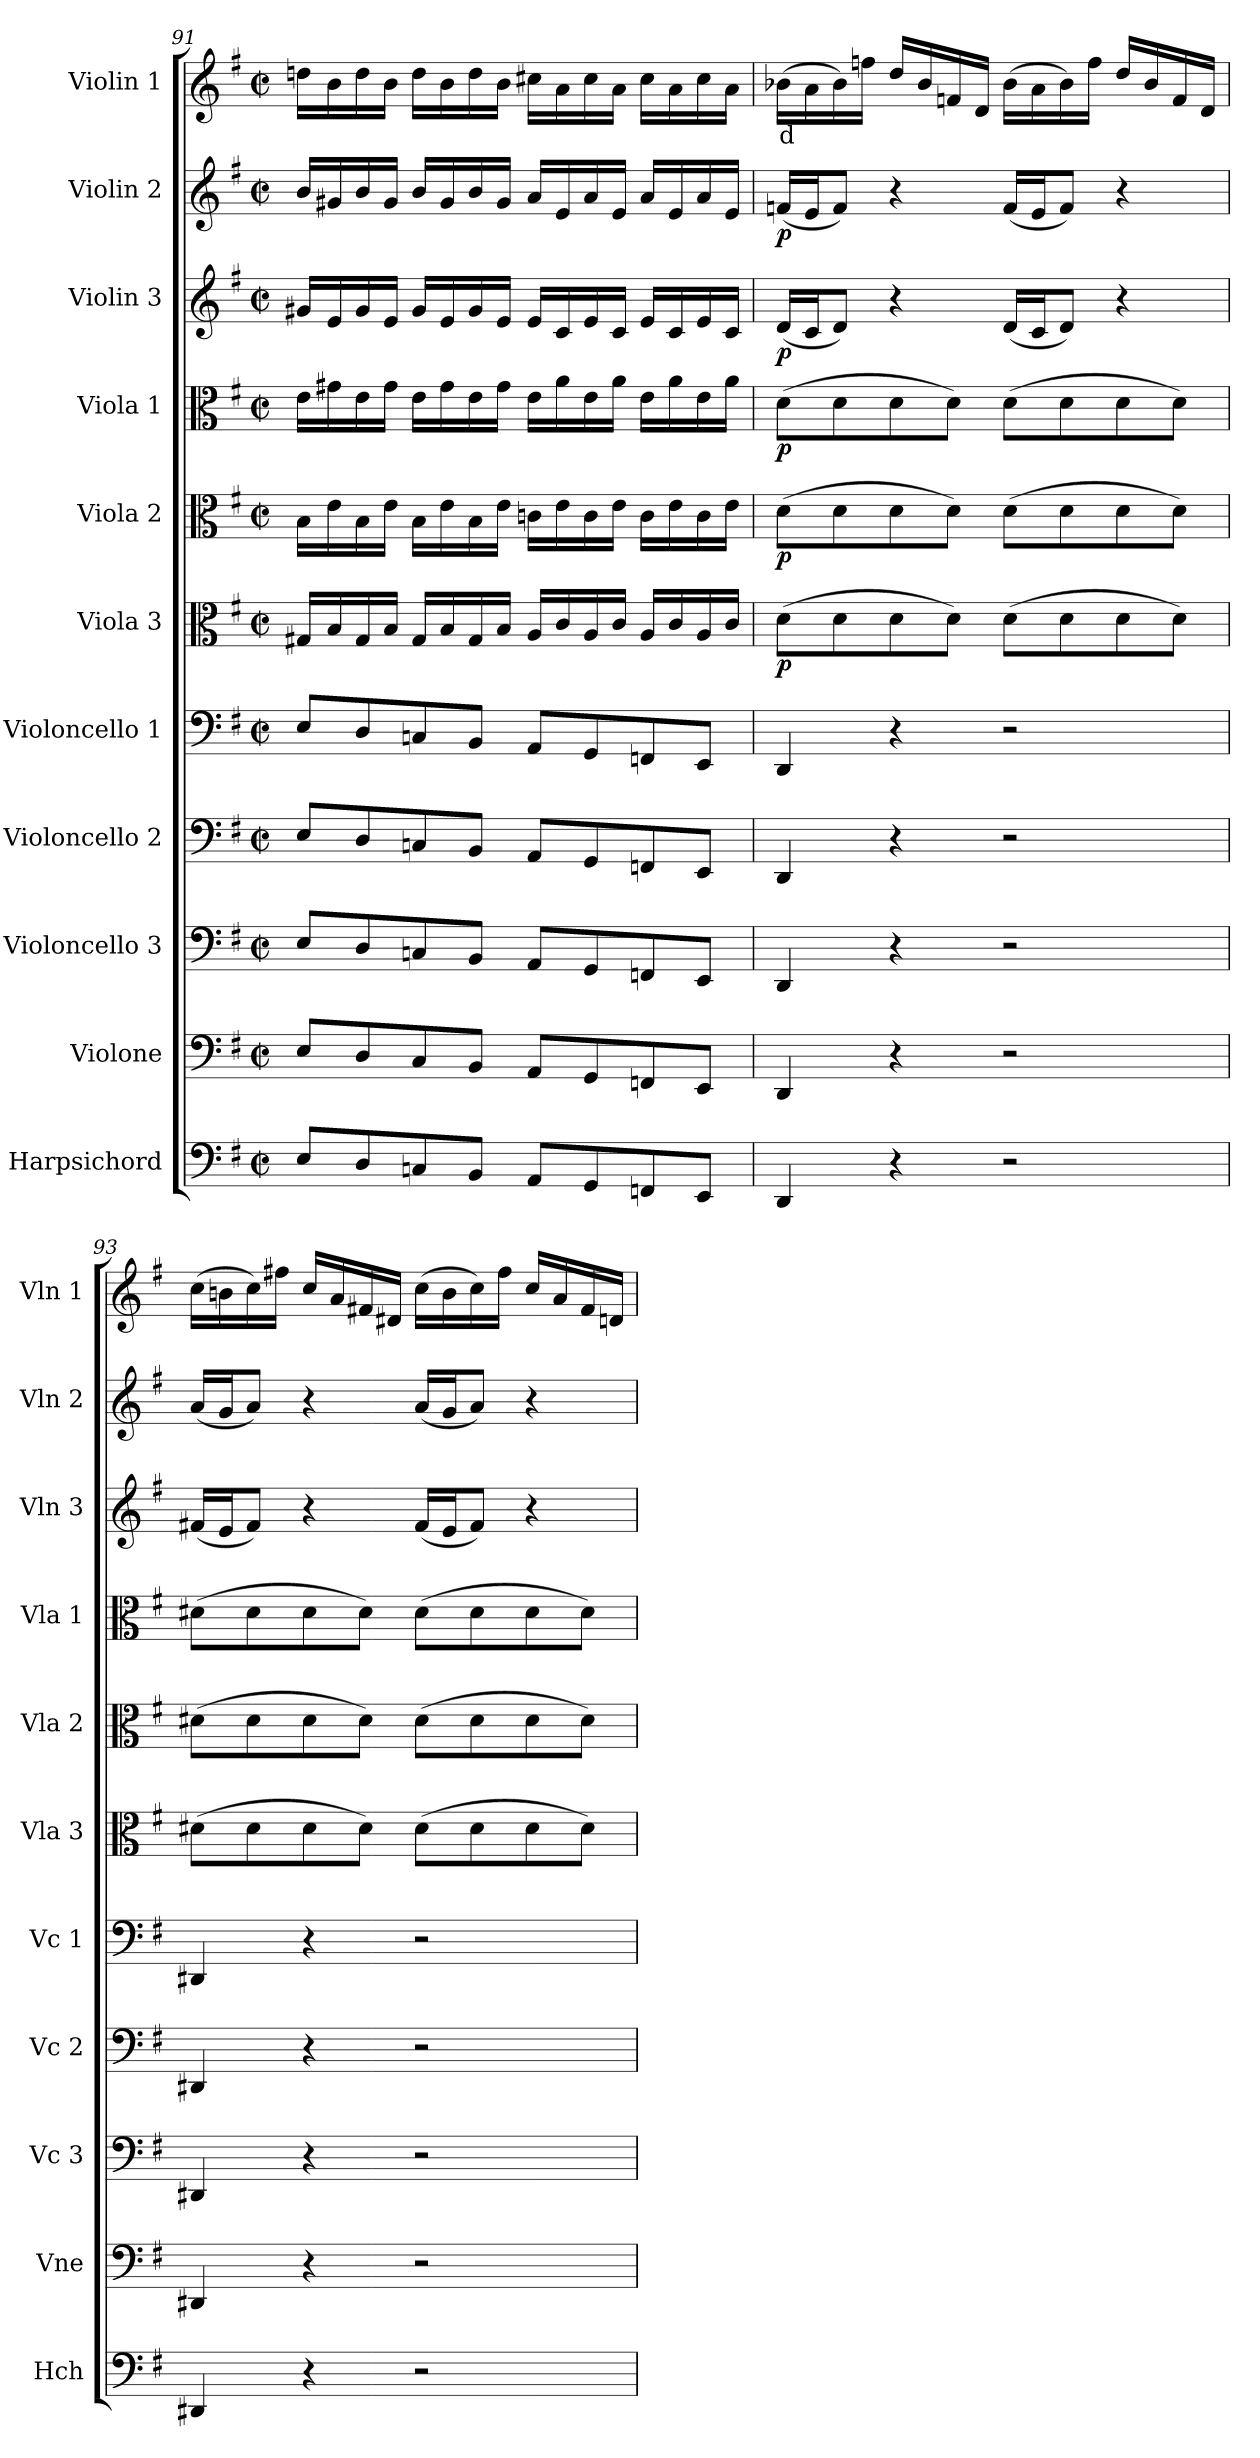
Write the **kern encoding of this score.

**kern	**kern	**kern	**kern	**kern	**kern	**dynam	**kern	**dynam	**kern	**dynam	**kern	**dynam	**kern	**dynam	**kern	**text
*part11	*part10	*part9	*part8	*part7	*part6	*part6	*part5	*part5	*part4	*part4	*part3	*part3	*part2	*part2	*part1	*part1
*staff11	*staff10	*staff9	*staff8	*staff7	*staff6	*staff6	*staff5	*staff5	*staff4	*staff4	*staff3	*staff3	*staff2	*staff2	*staff1	*staff1
*I"Harpsichord	*I"Violone	*I"Violoncello 3	*I"Violoncello 2	*I"Violoncello 1	*I"Viola 3	*	*I"Viola 2	*	*I"Viola 1	*	*I"Violin 3	*	*I"Violin 2	*	*I"Violin 1	*
*I'Hch	*I'Vne	*I'Vc 3	*I'Vc 2	*I'Vc 1	*I'Vla 3	*	*I'Vla 2	*	*I'Vla 1	*	*I'Vln 3	*	*I'Vln 2	*	*I'Vln 1	*
!!LO:PB:g=z
*clefF4	*clefF4	*clefF4	*clefF4	*clefF4	*clefC3	*	*clefC3	*	*clefC3	*	*clefG2	*	*clefG2	*	*clefG2	*
*	*ITrd7c12	*	*	*	*	*	*	*	*	*	*	*	*	*	*	*
*k[f#]	*k[f#]	*k[f#]	*k[f#]	*k[f#]	*k[f#]	*	*k[f#]	*	*k[f#]	*	*k[f#]	*	*k[f#]	*	*k[f#]	*
*M4/4	*M4/4	*M4/4	*M4/4	*M4/4	*M4/4	*	*M4/4	*	*M4/4	*	*M4/4	*	*M4/4	*	*M4/4	*
*met(c|)	*met(c|)	*met(c|)	*met(c|)	*met(c|)	*met(c|)	*	*met(c|)	*	*met(c|)	*	*met(c|)	*	*met(c|)	*	*met(c|)	*
=91	=91	=91	=91	=91	=91	=91	=91	=91	=91	=91	=91	=91	=91	=91	=91	=91
8E/L	8EE/L	8E/L	8E/L	8E/L	16G#X/LL	.	16B\LL	.	16e\LL	.	16g#X/LL	.	16b/LL	.	16ddn\LL	.
.	.	.	.	.	16B/	.	16e\	.	16g#X\	.	16e/	.	16g#X/	.	16b\	.
8D/	8DD/	8D/	8D/	8D/	16G#/	.	16B\	.	16e\	.	16g#/	.	16b/	.	16dd\	.
.	.	.	.	.	16B/JJ	.	16e\JJ	.	16g#\JJ	.	16e/JJ	.	16g#/JJ	.	16b\JJ	.
8Cn/	8CC/	8Cn/	8Cn/	8Cn/	16G#/LL	.	16B\LL	.	16e\LL	.	16g#/LL	.	16b/LL	.	16dd\LL	.
.	.	.	.	.	16B/	.	16e\	.	16g#\	.	16e/	.	16g#/	.	16b\	.
8BB/J	8BBB/J	8BB/J	8BB/J	8BB/J	16G#/	.	16B\	.	16e\	.	16g#/	.	16b/	.	16dd\	.
.	.	.	.	.	16B/JJ	.	16e\JJ	.	16g#\JJ	.	16e/JJ	.	16g#/JJ	.	16b\JJ	.
8AA/L	8AAA/L	8AA/L	8AA/L	8AA/L	16A/LL	.	16cn\LL	.	16e\LL	.	16e/LL	.	16a/LL	.	16cc#X\LL	.
.	.	.	.	.	16c/	.	16e\	.	16a\	.	16c/	.	16e/	.	16a\	.
8GG/	8GGG/	8GG/	8GG/	8GG/	16A/	.	16c\	.	16e\	.	16e/	.	16a/	.	16cc#\	.
.	.	.	.	.	16c/JJ	.	16e\JJ	.	16a\JJ	.	16c/JJ	.	16e/JJ	.	16a\JJ	.
8FFn/	8FFFn/	8FFn/	8FFn/	8FFn/	16A/LL	.	16c\LL	.	16e\LL	.	16e/LL	.	16a/LL	.	16cc#\LL	.
.	.	.	.	.	16c/	.	16e\	.	16a\	.	16c/	.	16e/	.	16a\	.
8EE/J	8EEE/J	8EE/J	8EE/J	8EE/J	16A/	.	16c\	.	16e\	.	16e/	.	16a/	.	16cc#\	.
.	.	.	.	.	16c/JJ	.	16e\JJ	.	16a\JJ	.	16c/JJ	.	16e/JJ	.	16a\JJ	.
=92	=92	=92	=92	=92	=92	=92	=92	=92	=92	=92	=92	=92	=92	=92	=92	=92
!	!	!	!	!	!	!LO:DY:b	!	!LO:DY:b	!	!LO:DY:b	!	!LO:DY:b	!	!LO:DY:b	!	!LO:LY:b:color=#FF0000
4DD/	4DDD/	4DD/	4DD/	4DD/	(8d\L	p	(8d\L	p	(8d\L	p	(16d/LL	p	(16fn/LL	p	(16b-X\LL	d
.	.	.	.	.	.	.	.	.	.	.	16c/J	.	16e/J	.	16a\	.
.	.	.	.	.	8d\	.	8d\	.	8d\	.	8d/J)	.	8f/J)	.	16b-\)	.
.	.	.	.	.	.	.	.	.	.	.	.	.	.	.	16ffn\JJ	.
4r	4r	4r	4r	4r	8d\	.	8d\	.	8d\	.	4r	.	4r	.	16dd/LL	.
.	.	.	.	.	.	.	.	.	.	.	.	.	.	.	16b-/	.
.	.	.	.	.	8d\J)	.	8d\J)	.	8d\J)	.	.	.	.	.	16fn/	.
.	.	.	.	.	.	.	.	.	.	.	.	.	.	.	16d/JJ	.
2r	2r	2r	2r	2r	(8d\L	.	(8d\L	.	(8d\L	.	(16d/LL	.	(16f/LL	.	(16b-\LL	.
.	.	.	.	.	.	.	.	.	.	.	16c/J	.	16e/J	.	16a\	.
.	.	.	.	.	8d\	.	8d\	.	8d\	.	8d/J)	.	8f/J)	.	16b-\)	.
.	.	.	.	.	.	.	.	.	.	.	.	.	.	.	16ff\JJ	.
.	.	.	.	.	8d\	.	8d\	.	8d\	.	4r	.	4r	.	16dd/LL	.
.	.	.	.	.	.	.	.	.	.	.	.	.	.	.	16b-/	.
.	.	.	.	.	8d\J)	.	8d\J)	.	8d\J)	.	.	.	.	.	16f/	.
.	.	.	.	.	.	.	.	.	.	.	.	.	.	.	16d/JJ	.
=93	=93	=93	=93	=93	=93	=93	=93	=93	=93	=93	=93	=93	=93	=93	=93	=93
4DD#X/	4DDD#X/	4DD#X/	4DD#X/	4DD#X/	(8d#X\L	.	(8d#X\L	.	(8d#X\L	.	(16f#X/LL	.	(16a/LL	.	(16cc\LL	.
.	.	.	.	.	.	.	.	.	.	.	16e/J	.	16g/J	.	16bn\	.
.	.	.	.	.	8d#\	.	8d#\	.	8d#\	.	8f#/J)	.	8a/J)	.	16cc\)	.
.	.	.	.	.	.	.	.	.	.	.	.	.	.	.	16ff#X\JJ	.
4r	4r	4r	4r	4r	8d#\	.	8d#\	.	8d#\	.	4r	.	4r	.	16cc/LL	.
.	.	.	.	.	.	.	.	.	.	.	.	.	.	.	16a/	.
.	.	.	.	.	8d#\J)	.	8d#\J)	.	8d#\J)	.	.	.	.	.	16f#X/	.
.	.	.	.	.	.	.	.	.	.	.	.	.	.	.	16d#X/JJ	.
2r	2r	2r	2r	2r	(8d#\L	.	(8d#\L	.	(8d#\L	.	(16f#/LL	.	(16a/LL	.	(16cc\LL	.
.	.	.	.	.	.	.	.	.	.	.	16e/J	.	16g/J	.	16b\	.
.	.	.	.	.	8d#\	.	8d#\	.	8d#\	.	8f#/J)	.	8a/J)	.	16cc\)	.
.	.	.	.	.	.	.	.	.	.	.	.	.	.	.	16ff#\JJ	.
.	.	.	.	.	8d#\	.	8d#\	.	8d#\	.	4r	.	4r	.	16cc/LL	.
.	.	.	.	.	.	.	.	.	.	.	.	.	.	.	16a/	.
.	.	.	.	.	8d#\J)	.	8d#\J)	.	8d#\J)	.	.	.	.	.	16f#/	.
.	.	.	.	.	.	.	.	.	.	.	.	.	.	.	16dn/JJ	.
=	=	=	=	=	=	=	=	=	=	=	=	=	=	=	=	=
*-	*-	*-	*-	*-	*-	*-	*-	*-	*-	*-	*-	*-	*-	*-	*-	*-
